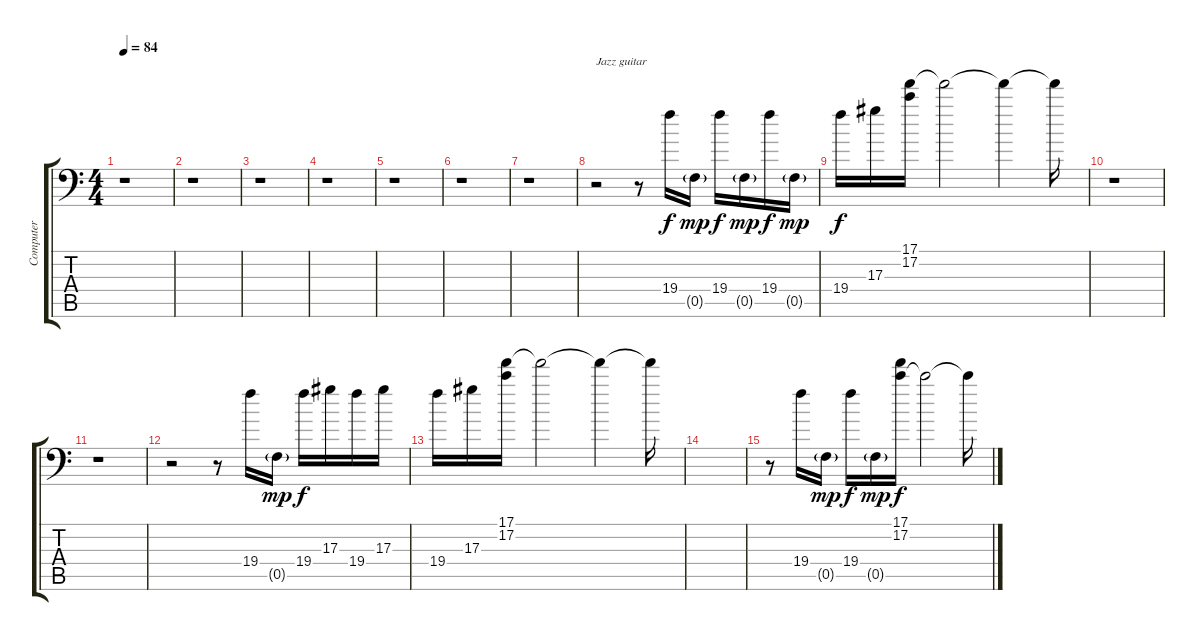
\track ("Computer" "Computer") {instrument electricguitarjazz}
\staff {score tabs}
\tuning (C4 G3 Eb3 Bb2 F2 Bb1) {hide}
\ts (4 4)
\tempo 84
\clef f4
\ks c
r.1{dy f instrument electricguitarjazz} |
r.1 |
r.1 |
r.1 |
r.1 |
r.1 |
r.1 |
r.2{txt "Jazz guitar" instrument electricguitarjazz} r.8 19.4.16 0.5{g}.16{dy mp} 19.4.16{dy f} 0.5{g}.16{dy mp} 19.4.16{dy f} 0.5{g}.16{dy mp} |
19.4.16{dy f} 17.3.16 (17.1 17.2).16 17.1{t}.2 17.1{t}.4 17.1{t}.16 |
r.1 |
r.1 |
r.2 r.8 19.4.16 0.5{g}.16{dy mp} 19.4.16{dy f} 17.3.16 19.4.16 17.3.16 |
19.4.16 17.3.16 (17.1 17.2).16 17.1{t}.2 17.1{t}.4 17.1{t}.16 |
|
r.8 19.4.16 0.5{g}.16{dy mp} 19.4.16{dy f} 0.5{g}.16{dy mp} (17.1 17.2).16{dy f} 17.2{t}.2 17.2{t}.16
